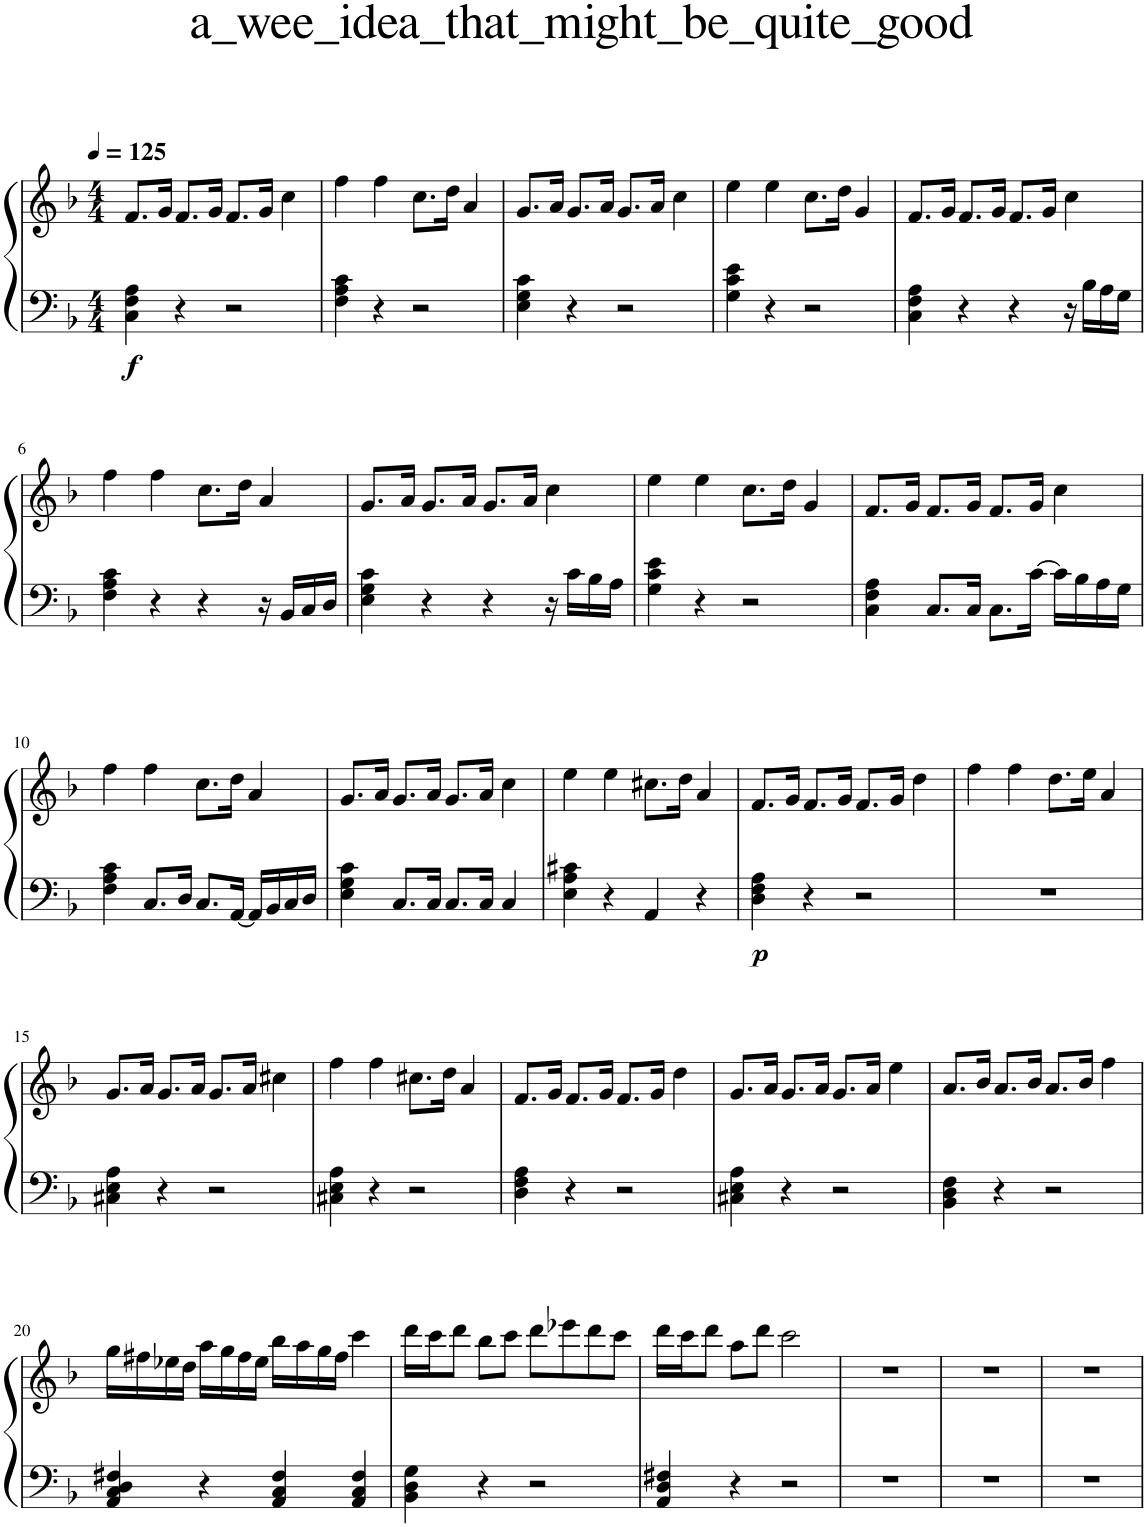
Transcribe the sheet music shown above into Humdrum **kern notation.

**kern	**kern	**dynam
*part1	*part1	*part1
*staff2	*staff1	*staff1/2
*I"Piano	*	*
*I'Pno.	*	*
*clefF4	*clefG2	*
*k[b-]	*k[b-]	*
*M4/4	*M4/4	*
*MM125	*MM125	*
=1	=1	=1
!	!	!LO:DY:b=2
4C\ 4F\ 4A\	8.f/L	f
.	16g/Jk	.
4r	8.f/L	.
.	16g/Jk	.
2r	8.f/L	.
.	16g/Jk	.
.	4cc\	.
=2	=2	=2
4F\ 4A\ 4c\	4ff\	.
4r	4ff\	.
2r	8.cc\L	.
.	16dd\Jk	.
.	4a/	.
=3	=3	=3
4E\ 4G\ 4c\	8.g/L	.
.	16a/Jk	.
4r	8.g/L	.
.	16a/Jk	.
2r	8.g/L	.
.	16a/Jk	.
.	4cc\	.
=4	=4	=4
4G\ 4c\ 4e\	4ee\	.
4r	4ee\	.
2r	8.cc\L	.
.	16dd\Jk	.
.	4g/	.
=5	=5	=5
4C\ 4F\ 4A\	8.f/L	.
.	16g/Jk	.
4r	8.f/L	.
.	16g/Jk	.
4r	8.f/L	.
.	16g/Jk	.
16r	4cc\	.
16B-\LL	.	.
16A\	.	.
16G\JJ	.	.
!!LO:LB:g=z
=6	=6	=6
4F\ 4A\ 4c\	4ff\	.
4r	4ff\	.
4r	8.cc\L	.
.	16dd\Jk	.
16r	4a/	.
16BB-/LL	.	.
16C/	.	.
16D/JJ	.	.
=7	=7	=7
4E\ 4G\ 4c\	8.g/L	.
.	16a/Jk	.
4r	8.g/L	.
.	16a/Jk	.
4r	8.g/L	.
.	16a/Jk	.
16r	4cc\	.
16c\LL	.	.
16B-\	.	.
16A\JJ	.	.
=8	=8	=8
4G\ 4c\ 4e\	4ee\	.
4r	4ee\	.
2r	8.cc\L	.
.	16dd\Jk	.
.	4g/	.
=9	=9	=9
4C\ 4F\ 4A\	8.f/L	.
.	16g/Jk	.
8.C/L	8.f/L	.
16C/Jk	16g/Jk	.
8.C\L	8.f/L	.
[16c\Jk	16g/Jk	.
16c\LL]	4cc\	.
16B-\	.	.
16A\	.	.
16G\JJ	.	.
!!LO:LB:g=z
=10	=10	=10
4F\ 4A\ 4c\	4ff\	.
8.C/L	4ff\	.
16D/Jk	.	.
8.C/L	8.cc\L	.
[16AA/Jk	16dd\Jk	.
16AA/LL]	4a/	.
16BB-/	.	.
16C/	.	.
16D/JJ	.	.
=11	=11	=11
4E\ 4G\ 4c\	8.g/L	.
.	16a/Jk	.
8.C/L	8.g/L	.
16C/Jk	16a/Jk	.
8.C/L	8.g/L	.
16C/Jk	16a/Jk	.
4C/	4cc\	.
=12	=12	=12
4E\ 4A\ 4c#X\	4ee\	.
4r	4ee\	.
4AA/	8.cc#X\L	.
.	16dd\Jk	.
4r	4a/	.
=13	=13	=13
!	!	!LO:DY:b=2
4D\ 4F\ 4A\	8.f/L	p
.	16g/Jk	.
4r	8.f/L	.
.	16g/Jk	.
2r	8.f/L	.
.	16g/Jk	.
.	4dd\	.
=14	=14	=14
1r	4ff\	.
.	4ff\	.
.	8.dd\L	.
.	16ee\Jk	.
.	4a/	.
!!LO:LB:g=z
=15	=15	=15
4C#X\ 4E\ 4A\	8.g/L	.
.	16a/Jk	.
4r	8.g/L	.
.	16a/Jk	.
2r	8.g/L	.
.	16a/Jk	.
.	4cc#X\	.
=16	=16	=16
4C#X\ 4E\ 4A\	4ff\	.
4r	4ff\	.
2r	8.cc#X\L	.
.	16dd\Jk	.
.	4a/	.
=17	=17	=17
4D\ 4F\ 4A\	8.f/L	.
.	16g/Jk	.
4r	8.f/L	.
.	16g/Jk	.
2r	8.f/L	.
.	16g/Jk	.
.	4dd\	.
=18	=18	=18
4C#X\ 4E\ 4A\	8.g/L	.
.	16a/Jk	.
4r	8.g/L	.
.	16a/Jk	.
2r	8.g/L	.
.	16a/Jk	.
.	4ee\	.
=19	=19	=19
4BB-\ 4D\ 4F\	8.a/L	.
.	16b-/Jk	.
4r	8.a/L	.
.	16b-/Jk	.
2r	8.a/L	.
.	16b-/Jk	.
.	4ff\	.
!!LO:LB:g=z
=20	=20	=20
4AA/ 4C/ 4D/ 4F#X/	16gg\LL	.
.	16ff#X\	.
.	16ee-X\	.
.	16dd\JJ	.
4r	16aa\LL	.
.	16gg\	.
.	16ff#\	.
.	16ee-\JJ	.
4AA/ 4C/ 4F#/	16bb-\LL	.
.	16aa\	.
.	16gg\	.
.	16ff#\JJ	.
4AA/ 4C/ 4F#/	4ccc\	.
=21	=21	=21
4BB-\ 4D\ 4G\	16ddd\LL	.
.	16ccc\J	.
.	8ddd\J	.
4r	8bb-\L	.
.	8ccc\J	.
2r	8ddd\L	.
.	8eee-X\	.
.	8ddd\	.
.	8ccc\J	.
=22	=22	=22
4AA/ 4D/ 4F#X/	16ddd\LL	.
.	16ccc\J	.
.	8ddd\J	.
4r	8aa\L	.
.	8ddd\J	.
2r	2ccc\	.
=23	=23	=23
1r	1r	.
=24	=24	=24
1r	1r	.
=25	=25	=25
1r	1r	.
=	=	=
*-	*-	*-
